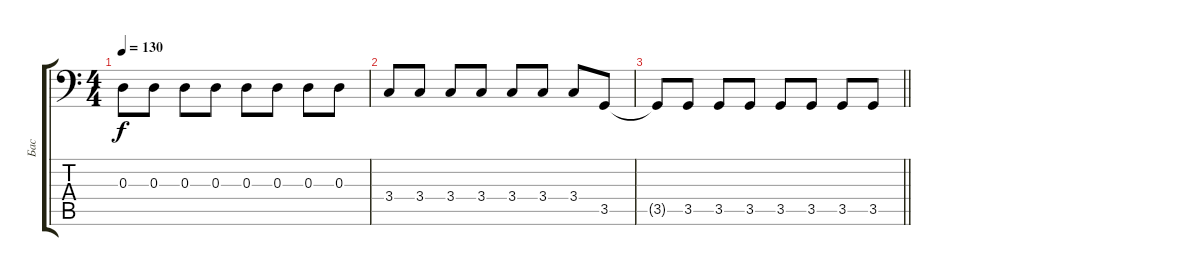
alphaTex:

\track ("Бас" "Бас") {instrument electricbasspick}
\staff {score tabs}
\tuning (C3 G2 D2 A1 E1 B0) {hide}
\ts (4 4)
\tempo 130
\clef f4
\ks c
0.3{t}.8{dy f} 0.3.8 0.3.8 0.3.8 0.3.8 0.3.8 0.3.8 0.3.8 |
3.4.8 3.4.8 3.4.8 3.4.8 3.4.8 3.4.8 3.4.8 3.5.8 |
\barLineRight lightlight
3.5{t}.8 3.5.8 3.5.8 3.5.8 3.5.8 3.5.8 3.5.8 3.5.8
